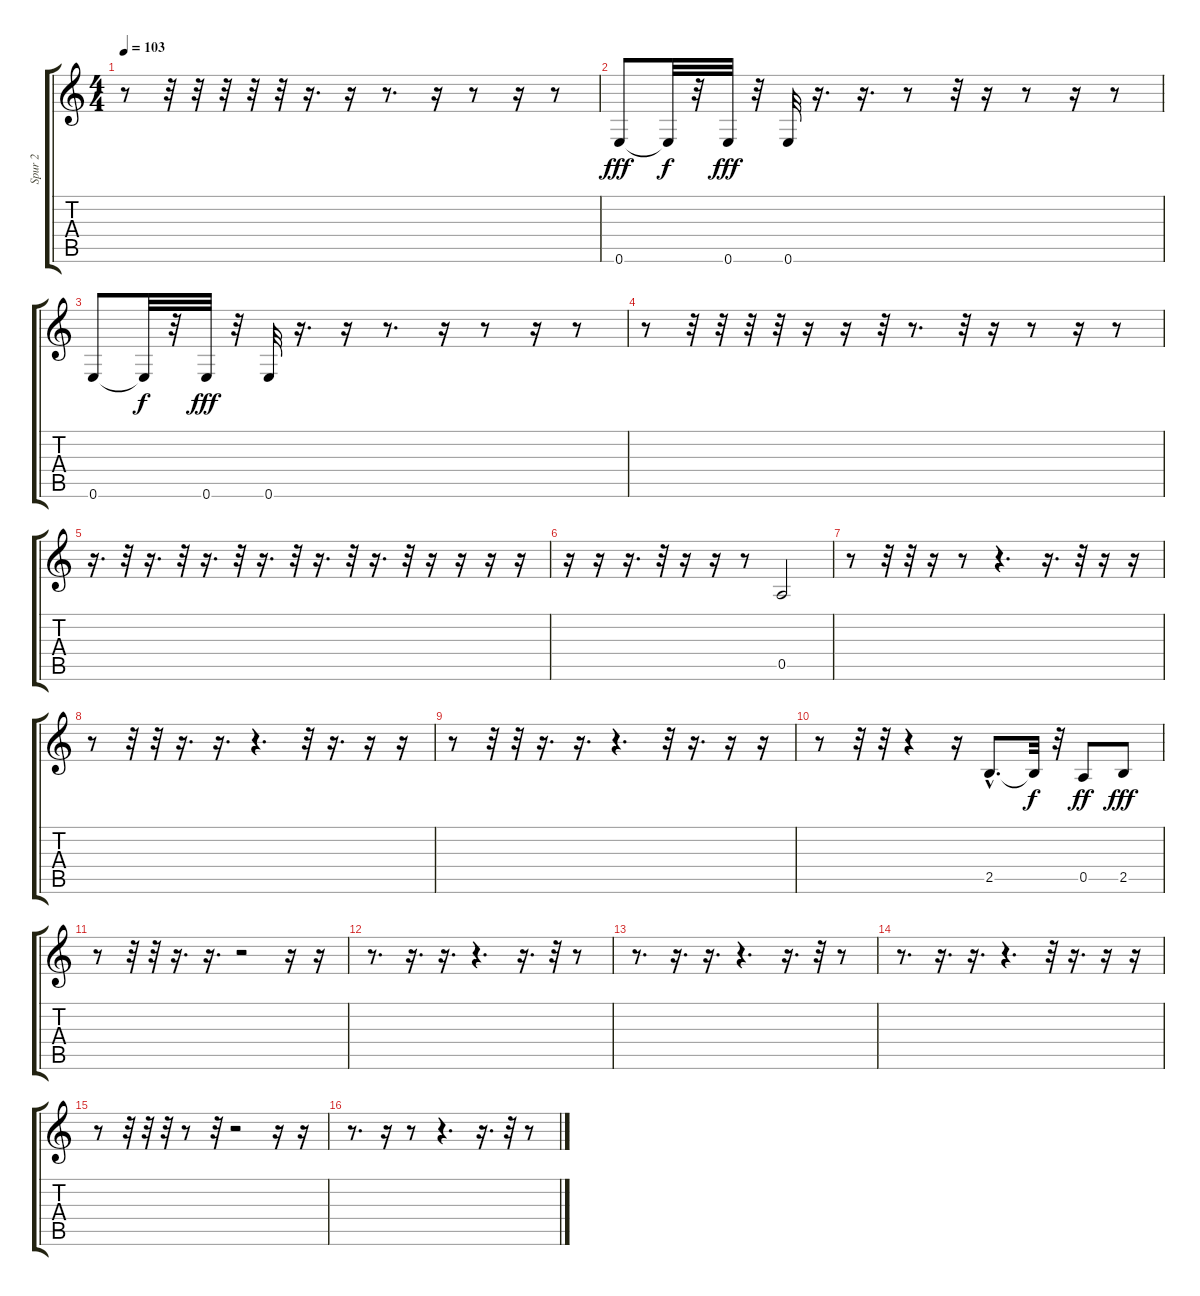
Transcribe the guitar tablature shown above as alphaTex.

\track ("Spur 2" "Spur 2") {instrument synthbass2}
\staff {score tabs}
\tuning (E4 B3 G3 D3 A2 E2) {hide}
\ts (4 4)
\tempo 103
\clef g2
\ks c
r.8{dy f} r.32 r.32 r.32 r.32 r.32 r.16{d} r.16 r.8{d} r.16 r.8 r.16 r.8 |
0.6.8{dy fff} 0.6{t}.32{dy f} r.32 0.6.32{dy fff} r.32 0.6.32 r.16{d} r.16{d} r.8 r.32 r.16 r.8 r.16 r.8 |
0.6.8 0.6{t}.32{dy f} r.32 0.6.32{dy fff} r.32 0.6.32 r.16{d} r.16 r.8{d} r.16 r.8 r.16 r.8 |
r.8 r.32 r.32 r.32 r.32 r.16 r.16 r.32 r.8{d} r.32 r.16 r.8 r.16 r.8 |
r.16{d} r.32 r.16{d} r.32 r.16{d} r.32 r.16{d} r.32 r.16{d} r.32 r.16{d} r.32 r.16 r.16 r.16 r.16 |
r.16 r.16 r.16{d} r.32 r.16 r.16 r.8 0.5.2 |
r.8 r.32 r.32 r.16 r.8 r.4{d} r.16{d} r.32 r.16 r.16 |
r.8 r.32 r.32 r.16{d} r.16{d} r.4{d} r.32 r.16{d} r.16 r.16 |
r.8 r.32 r.32 r.16{d} r.16{d} r.4{d} r.32 r.16{d} r.16 r.16 |
r.8 r.32 r.32 r.4 r.16 2.5{hac}.8{d} 2.5{t}.32{dy f} r.32 0.5.8{dy ff} 2.5.8{dy fff} |
r.8 r.32 r.32 r.16{d} r.16{d} r.2 r.16 r.16 |
r.8{d} r.16{d} r.16{d} r.4{d} r.16{d} r.32 r.8 |
r.8{d} r.16{d} r.16{d} r.4{d} r.16{d} r.32 r.8 |
r.8{d} r.16{d} r.16{d} r.4{d} r.32 r.16{d} r.16 r.16 |
r.8 r.32 r.32 r.32 r.8 r.32 r.2 r.16 r.16 |
r.8{d} r.16 r.8 r.4{d} r.16{d} r.32 r.8
